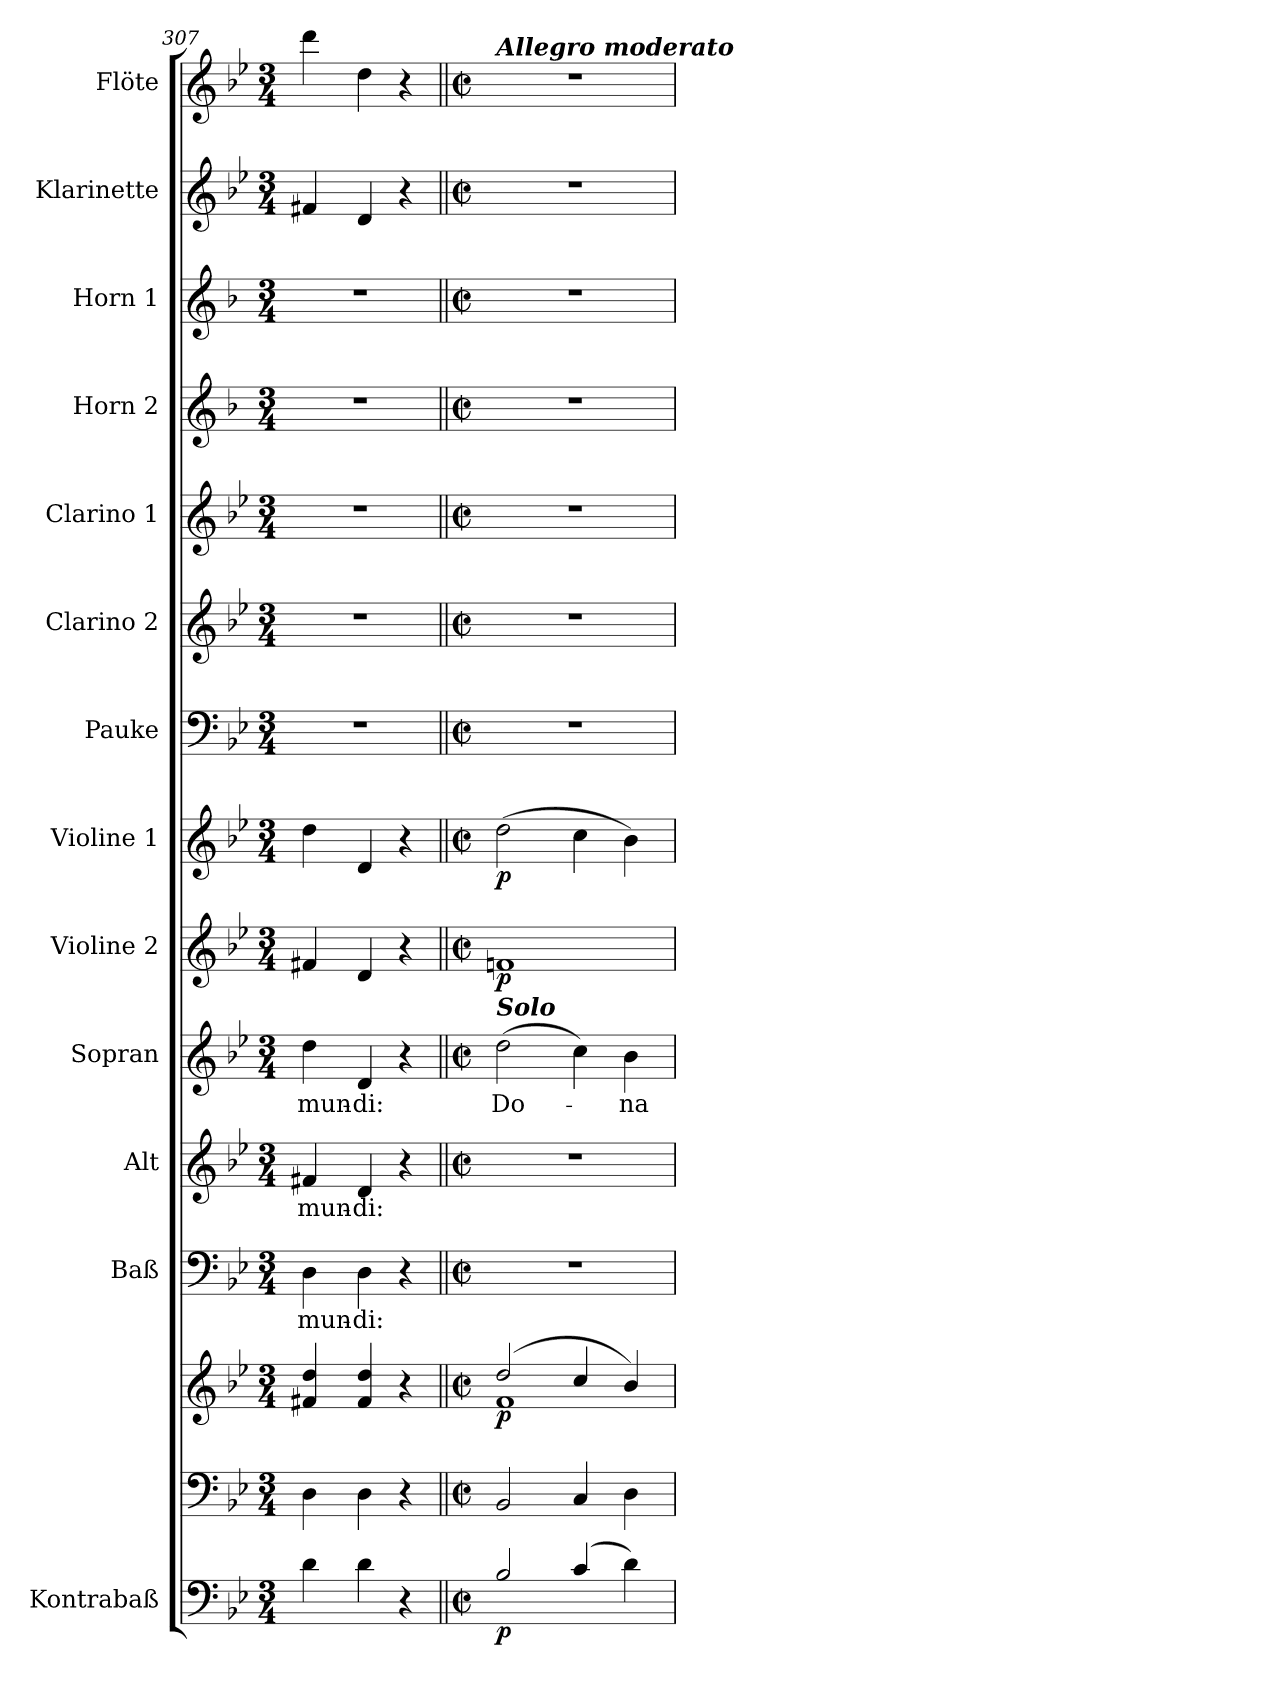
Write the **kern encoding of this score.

**kern	**dynam	**kern	**kern	**dynam	**kern	**text	**kern	**text	**kern	**text	**kern	**dynam	**kern	**dynam	**kern	**kern	**kern	**kern	**kern	**kern	**kern
*part14	*part14	*part13	*part13	*part13	*part12	*part12	*part11	*part11	*part10	*part10	*part9	*part9	*part8	*part8	*part7	*part6	*part5	*part4	*part3	*part2	*part1
*staff15	*staff15	*staff14	*staff13	*staff13/14	*staff12	*staff12	*staff11	*staff11	*staff10	*staff10	*staff9	*staff9	*staff8	*staff8	*staff7	*staff6	*staff5	*staff4	*staff3	*staff2	*staff1
*I"Kontrabaß	*	*	*	*	*I"Baß	*	*I"Alt	*	*I"Sopran	*	*I"Violine 2	*	*I"Violine 1	*	*I"Pauke	*I"Clarino 2	*I"Clarino 1	*I"Horn 2	*I"Horn 1	*I"Klarinette	*I"Flöte
*I'Kb	*	*	*	*	*I'Baß	*	*I'Alt	*	*I'Sop	*	*I'Vln. 2	*	*I'Vln. 1	*	*I'Pk.	*	*	*I'Hrn. 2	*I'Hrn. 1	*	*I'Fl.
*clefF4	*	*clefF4	*clefG2	*	*clefF4	*	*clefG2	*	*clefG2	*	*clefG2	*	*clefG2	*	*clefF4	*clefG2	*clefG2	*clefG2	*clefG2	*clefG2	*clefG2
*ITrd7c12	*	*	*	*	*	*	*	*	*	*	*	*	*	*	*	*ITrd7c12	*ITrd7c12	*ITrd4c7	*ITrd4c7	*	*
*k[b-e-]	*	*k[b-e-]	*k[b-e-]	*	*k[b-e-]	*	*k[b-e-]	*	*k[b-e-]	*	*k[b-e-]	*	*k[b-e-]	*	*k[b-e-]	*k[b-e-]	*k[b-e-]	*k[b-e-]	*k[b-e-]	*k[b-e-]	*k[b-e-]
*B-:	*	*B-:	*B-:	*	*B-:	*	*B-:	*	*B-:	*	*B-:	*	*B-:	*	*B-:	*B-:	*B-:	*B-:	*B-:	*B-:	*B-:
*M3/4	*	*M3/4	*M3/4	*	*M3/4	*	*M3/4	*	*M3/4	*	*M3/4	*	*M3/4	*	*M3/4	*M3/4	*M3/4	*M3/4	*M3/4	*M3/4	*M3/4
=307	=307	=307	=307	=307	=307	=307	=307	=307	=307	=307	=307	=307	=307	=307	=307	=307	=307	=307	=307	=307	=307
!	!	!	!	!	!	!LO:LY:b	!	!LO:LY:b	!	!LO:LY:b	!	!	!	!	!	!	!	!	!	!	!
4D\	.	4D\	4f#X/ 4dd/	.	4D\	mun-	4f#X/	mun-	4dd\	mun-	4f#X/	.	4dd\	.	2.r	2.r	2.r	2.r	2.r	4f#X/	4ddd\
!	!	!	!	!	!	!LO:LY:b	!	!LO:LY:b	!	!LO:LY:b	!	!	!	!	!	!	!	!	!	!	!
4D\	.	4D\	4f#/ 4dd/	.	4D\	-di:	4d/	-di:	4d/	-di:	4d/	.	4d/	.	.	.	.	.	.	4d/	4dd\
4r	.	4r	4r	.	4r	.	4r	.	4r	.	4r	.	4r	.	.	.	.	.	.	4r	4r
!!LO:PB:g=z
=308||	=308||	=308||	=308||	=308||	=308||	=308||	=308||	=308||	=308||	=308||	=308||	=308||	=308||	=308||	=308||	=308||	=308||	=308||	=308||	=308||	=308||
*M2/2	*	*M2/2	*M2/2	*	*M2/2	*	*M2/2	*	*M2/2	*	*M2/2	*	*M2/2	*	*M2/2	*M2/2	*M2/2	*M2/2	*M2/2	*M2/2	*M2/2
*met(c|)	*	*met(c|)	*met(c|)	*	*met(c|)	*	*met(c|)	*	*met(c|)	*	*met(c|)	*	*met(c|)	*	*met(c|)	*met(c|)	*met(c|)	*met(c|)	*met(c|)	*met(c|)	*met(c|)
*	*	*	*^	*	*	*	*	*	*	*	*	*	*	*	*	*	*	*	*	*	*
!	!	!	!	!	!	!	!	!	!	!	!	!	!	!	!	!	!	!	!	!	!	!LO:TX:a:Bi:t=Allegro moderato
!	!	!	!	!	!	!	!	!	!	!LO:TX:a:Bi:t=Solo	!	!	!	!	!	!	!	!	!	!	!	!
!	!LO:DY:b	!	!	!	!LO:DY:b	!	!	!	!	!	!LO:LY:b	!	!LO:DY:b	!	!LO:DY:b	!	!	!	!	!	!	!
2BB-/	p	2BB-/	(<2dd/	1f	p	1r	.	1r	.	(>2dd\	Do-	1fn	p	(>2dd\	p	1r	1r	1r	1r	1r	1r	1r
(4C/	.	4C/	4cc/	.	.	.	.	.	.	4cc\)	.	.	.	4cc\	.	.	.	.	.	.	.	.
!	!	!	!	!	!	!	!	!	!	!	!LO:LY:b	!	!	!	!	!	!	!	!	!	!	!
4D\)	.	4D\	4b-/)	.	.	.	.	.	.	4b-\	-na	.	.	4b-\)	.	.	.	.	.	.	.	.
*	*	*	*v	*v	*	*	*	*	*	*	*	*	*	*	*	*	*	*	*	*	*	*
=	=	=	=	=	=	=	=	=	=	=	=	=	=	=	=	=	=	=	=	=	=
*-	*-	*-	*-	*-	*-	*-	*-	*-	*-	*-	*-	*-	*-	*-	*-	*-	*-	*-	*-	*-	*-
